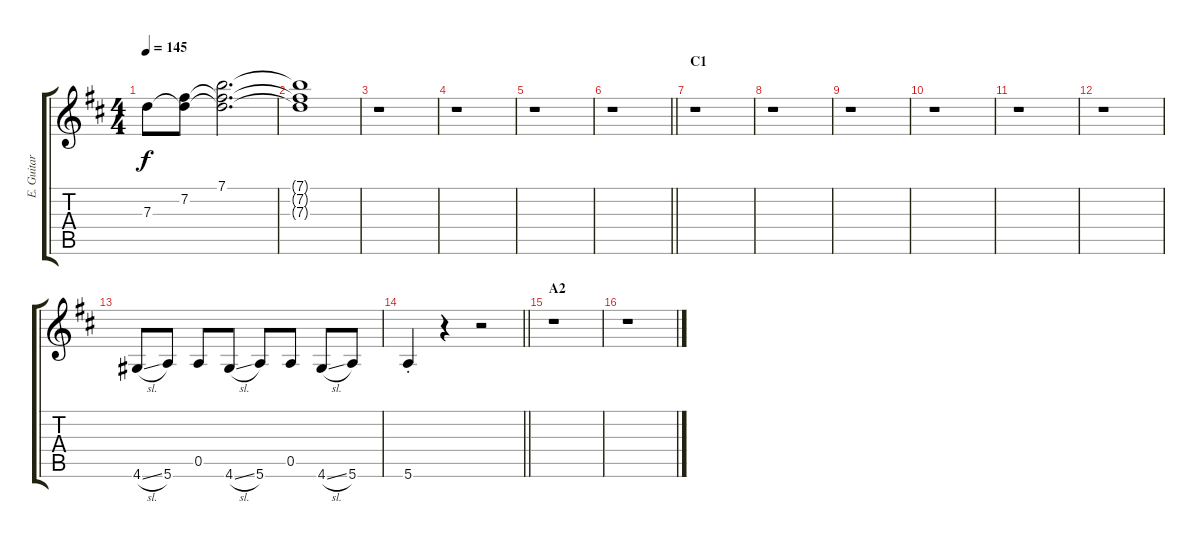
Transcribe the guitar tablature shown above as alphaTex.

\track ("E. Guitar II" "E. Guitar ") {instrument overdrivenguitar}
\staff {score tabs}
\tuning (E4 B3 G3 D3 A2 E2) {hide}
\ts (4 4)
\tempo 145
\clef g2
\ks d
7.3.8{dy f} (7.2 7.3{t}).8 (7.1 7.2{t} 7.3{t}).2{d} |
(7.1{t} 7.2{t} 7.3{t}).1 |
r.1 |
r.1 |
r.1 |
\barLineRight lightlight
r.1 |
\section ("" "C1")
r.1 |
r.1 |
r.1 |
r.1 |
r.1 |
r.1 |
4.6{sl}.8 5.6.8 0.5.8 4.6{sl}.8 5.6.8 0.5.8 4.6{sl}.8 5.6.8 |
\barLineRight lightlight
5.6{st}.4 r.4 r.2 |
\section ("" "A2")
r.1 |
r.1
